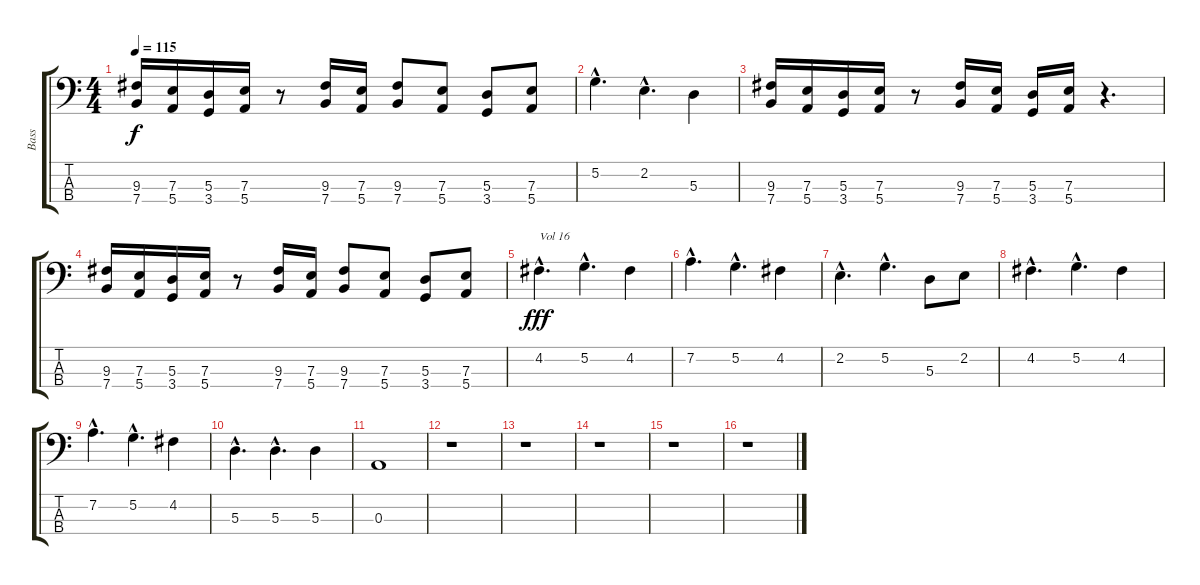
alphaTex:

\track ("Bass" "Bass") {instrument electricbasspick}
\staff {score tabs}
\tuning (G2 D2 A1 E1) {hide}
\ts (4 4)
\tempo 115
\clef f4
\ks c
(9.3 7.4).16{dy f} (7.3 5.4).16 (5.3 3.4).16 (7.3 5.4).16 r.8 (9.3 7.4).16 (7.3 5.4).16 (9.3 7.4).8 (7.3 5.4).8 (5.3 3.4).8 (7.3 5.4).8 |
5.2{hac}.4{d} 2.2{hac}.4{d} 5.3.4 |
(9.3 7.4).16 (7.3 5.4).16 (5.3 3.4).16 (7.3 5.4).16 r.8 (9.3 7.4).16 (7.3 5.4).16 (5.3 3.4).16 (7.3 5.4).16 r.4{d} |
(9.3 7.4).16 (7.3 5.4).16 (5.3 3.4).16 (7.3 5.4).16 r.8 (9.3 7.4).16 (7.3 5.4).16 (9.3 7.4).8 (7.3 5.4).8 (5.3 3.4).8 (7.3 5.4).8 |
4.2{hac}.4{d txt "Vol 16" dy fff volume 16} 5.2{hac}.4{d} 4.2.4 |
7.2{hac}.4{d} 5.2{hac}.4{d} 4.2.4 |
2.2{hac}.4{d} 5.2{hac}.4{d} 5.3.8 2.2.8 |
4.2{hac}.4{d} 5.2{hac}.4{d} 4.2.4 |
7.2{hac}.4{d} 5.2{hac}.4{d} 4.2.4 |
5.3{hac}.4{d} 5.3{hac}.4{d} 5.3.4 |
0.3.1 |
r.1 |
r.1 |
r.1 |
r.1 |
r.1
